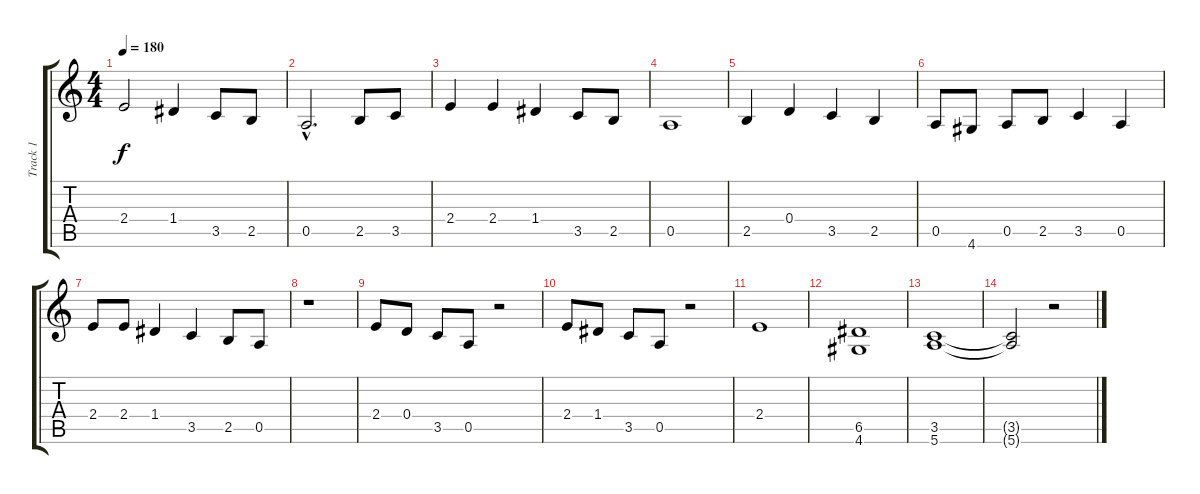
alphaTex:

\track ("Track 1" "Track 1") {instrument distortionguitar}
\staff {score tabs}
\tuning (E4 B3 G3 D3 A2 E2) {hide}
\ts (4 4)
\tempo 180
\clef g2
\ks c
2.4.2{dy f} 1.4.4 3.5.8 2.5.8 |
0.5{hac}.2{d} 2.5.8 3.5.8 |
2.4.4 2.4.4 1.4.4 3.5.8 2.5.8 |
0.5.1 |
2.5.4 0.4.4 3.5.4 2.5.4 |
0.5.8 4.6.8 0.5.8 2.5.8 3.5.4 0.5.4 |
2.4.8 2.4.8 1.4.4 3.5.4 2.5.8 0.5.8 |
r.1 |
2.4.8 0.4.8 3.5.8 0.5.8 r.2 |
2.4.8 1.4.8 3.5.8 0.5.8 r.2 |
2.4.1 |
(6.5 4.6).1 |
(3.5 5.6).1 |
(3.5{t} 5.6{t}).2 r.2
